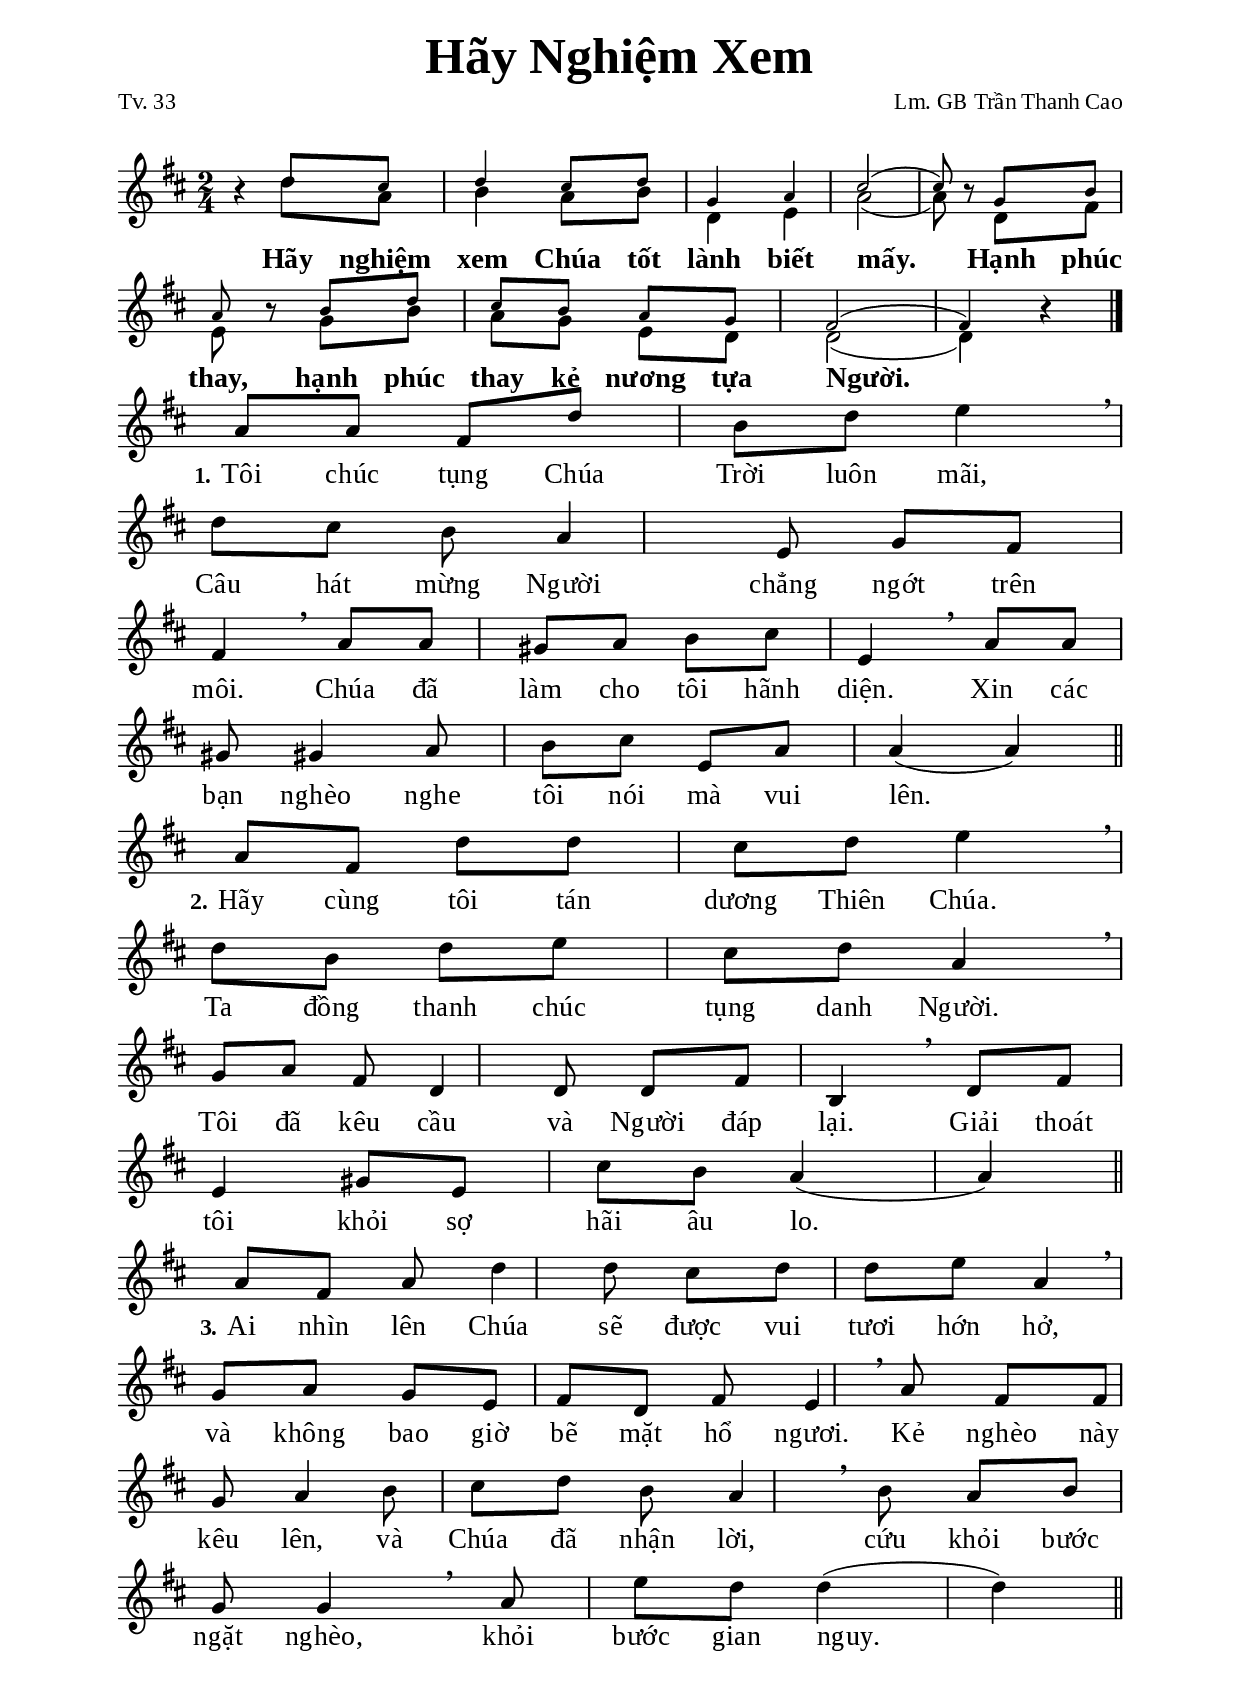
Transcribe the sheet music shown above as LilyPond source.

% Cài đặt chung
\version "2.22.1"
\include "english.ly"

\header {
  title = \markup { \fontsize #3 "Hãy Nghiệm Xem" }
  poet = "Tv. 33"
  composer = "Lm. GB Trần Thanh Cao"
  arranger = " "
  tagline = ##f
}

\paper {
  #(set-paper-size "a4")
  top-margin = 10\mm
  bottom-margin = 10\mm
  left-margin = 20\mm
  right-margin = 20\mm
  indent = #0
  #(define fonts
    (make-pango-font-tree
      "Liberation Serif"
      "Liberation Serif"
      "Liberation Serif"
      (/ 20 20)))
  page-count = #1
  system-system-spacing = #'((basic-distance . 13))
  score-system-spacing = #'((basic-distance . 13))
}

% Nhạc điệp khúc
nhacDiepKhucSop = \relative c'' {
  r4 d8 a |
  b4 a8 b |
  d,4 e |
  a2 ( |
  a8) r d, fs |
  e r g b |
  a g e d |
  d2 ( |
  d4) r \bar "|."
}

nhacDiepKhucBas = \relative c'' {
  r4 d8 cs |
  d4 cs8 d |
  g,4 a |
  cs2 ( |
  cs8) r g b 
  a r b d |
  cs b a g |
  fs2 ( |
  fs4) r
}

% Nhạc phiên khúc
nhacPhienKhucMot = \relative c'' {
  a8 a fs d' b d e4 \breathe
  d8 cs b a4 e8 g fs fs4 \breathe
  a8 a gs a b cs e,4 \breathe
  a8 a gs gs!4 a8 b cs e, a a4 (a) \bar "||"
}

nhacPhienKhucHai = \relative c'' {
  a8 fs d' d cs d e4 \breathe
  d8 b d e cs d a4 \breathe
  g8 a fs d4 d8 d fs b,4 \breathe
  d8 fs e4 gs8 e cs' b a4 (a) \bar "||"
}

nhacPhienKhucBa = \relative c'' {
  a8 fs a d4 d8 cs d d e a,4 \breathe
  g8 a g e fs d fs e4 \breathe
  a8 fs fs g a4 b8 cs d b a4 \breathe
  b8 a b g g4 \breathe
  a8 e' d d4 (d) \bar "||"
}

% Lời điệp khúc
loiDiepKhuc = \lyricmode {
  Hãy nghiệm xem Chúa tốt lành biết mấy.
  Hạnh phúc thay, hạnh phúc thay kẻ nương tựa Người.
}

% Lời phiên khúc
loiPhienKhucMot = \lyricmode {
  \set stanza = #"1."
  Tôi chúc tụng Chúa Trời luôn mãi,
  Câu hát mừng Người chẳng ngớt trên môi.
  Chúa đã làm cho tôi hãnh diện.
  Xin các bạn nghèo nghe tôi nói mà vui lên.
}

loiPhienKhucHai = \lyricmode {
  \set stanza = #"2."
  Hãy cùng tôi tán dương Thiên Chúa.
  Ta đồng thanh chúc tụng danh Người.
  Tôi đã kêu cầu và Người đáp lại.
  Giải thoát tôi khỏi sợ hãi âu lo.
}

loiPhienKhucBa = \lyricmode {
  \set stanza = #"3."
  Ai nhìn lên Chúa sẽ được vui tươi hớn hở,
  và không bao giờ bẽ mặt hổ ngươi.
  Kẻ nghèo này kêu lên, và Chúa đã nhận lời,
  cứu khỏi bước ngặt nghèo, khỏi bước gian nguy.
}


% Dàn trang
\score {
  \new ChoirStaff <<
    \new Staff = diepKhuc \with {
        \consists "Merge_rests_engraver"
        %\magnifyStaff #(magstep +1)
      }
      <<
      \new Voice = beSop {
        \voiceTwo \key d \major \time 2/4 \nhacDiepKhucSop
      }
      \new Voice = beBas {
        \override NoteHead.font-size = #-2
        \voiceOne \key d \major \time 2/4 \nhacDiepKhucBas
      }
    >>
    \new Lyrics \lyricsto beSop \loiDiepKhuc
  >>
  \layout {
    \override Lyrics.LyricText.font-series = #'bold
    \override Lyrics.LyricText.font-size = #+2
    \override Lyrics.LyricSpace.minimum-distance = #2.5
    \override Score.BarNumber.break-visibility = ##(#f #f #f)
    \override Score.SpacingSpanner.uniform-stretching = ##t
  }
}

\score {
  \new ChoirStaff <<
    \new Staff = phienKhuc \with {
        %\magnifyStaff #(magstep +1)
      }
      <<
      \new Voice = beSop {
        \key d \major \time 2/4 \nhacPhienKhucMot
      }
    >>
    \new Lyrics \lyricsto beSop \loiPhienKhucMot
  >>
  \layout {
    \override Staff.TimeSignature.transparent = ##t
    \override Lyrics.LyricText.font-size = #+2
    \override Lyrics.LyricSpace.minimum-distance = #3.5
    \override Score.BarNumber.break-visibility = ##(#f #f #f)
    \override Score.SpacingSpanner.uniform-stretching = ##t
    \set Score.barAlways = ##t
    \set Score.defaultBarType = ""
  } 
}

\score {
  \new ChoirStaff <<
    \new Staff = phienKhuc \with {
        %\magnifyStaff #(magstep +1)
      }
      <<
      \new Voice = beSop {
        \key d \major \time 2/4 \nhacPhienKhucHai
      }
    >>
    \new Lyrics \lyricsto beSop \loiPhienKhucHai
  >>
  \layout {
    \override Staff.TimeSignature.transparent = ##t
    \override Lyrics.LyricText.font-size = #+2
    \override Lyrics.LyricSpace.minimum-distance = #3.5
    \override Score.BarNumber.break-visibility = ##(#f #f #f)
    \override Score.SpacingSpanner.uniform-stretching = ##t
    \set Score.barAlways = ##t
    \set Score.defaultBarType = ""
  } 
}

\score {
  \new ChoirStaff <<
    \new Staff = phienKhuc \with {
        %\magnifyStaff #(magstep +1)
      }
      <<
      \new Voice = beSop {
        \key d \major \time 2/4 \nhacPhienKhucBa
      }
    >>
    \new Lyrics \lyricsto beSop \loiPhienKhucBa
  >>
  \layout {
    \override Staff.TimeSignature.transparent = ##t
    \override Lyrics.LyricText.font-size = #+2
    \override Lyrics.LyricSpace.minimum-distance = #4
    \override Score.BarNumber.break-visibility = ##(#f #f #f)
    \override Score.SpacingSpanner.uniform-stretching = ##t
    \set Score.barAlways = ##t
    \set Score.defaultBarType = ""
  } 
}
